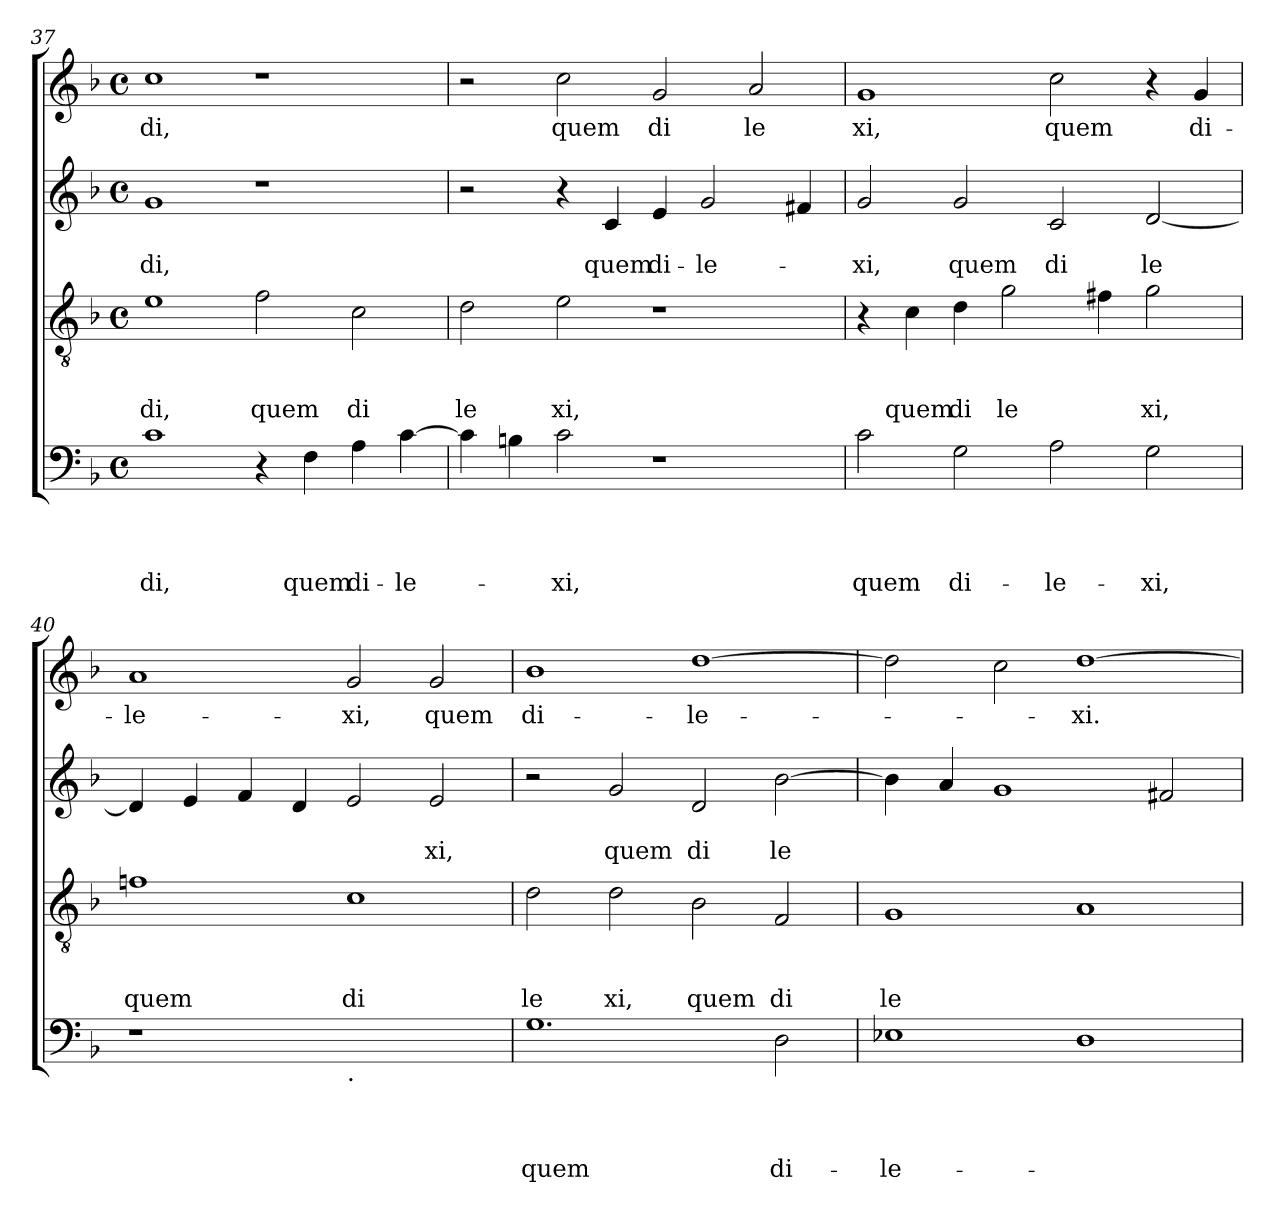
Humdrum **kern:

**kern	**text	**text	**text	**text	**kern	**text	**text	**text	**kern	**text	**text	**kern	**text
*part4	*part4	*part4	*part4	*part4	*part3	*part3	*part3	*part3	*part2	*part2	*part2	*part1	*part1
*staff4	*staff4	*staff4	*staff4	*staff4	*staff3	*staff3	*staff3	*staff3	*staff2	*staff2	*staff2	*staff1	*staff1
*clefF4	*	*	*	*	*clefGv2	*	*	*	*clefG2	*	*	*clefG2	*
*k[b-]	*	*	*	*	*k[b-]	*	*	*	*k[b-]	*	*	*k[b-]	*
*F:	*	*	*	*	*F:	*	*	*	*F:	*	*	*F:	*
*M4/4	*	*	*	*	*M4/4	*	*	*	*M4/4	*	*	*M4/4	*
*met(c)	*	*	*	*	*met(c)	*	*	*	*met(c)	*	*	*met(c)	*
=37	=37	=37	=37	=37	=37	=37	=37	=37	=37	=37	=37	=37	=37
!	!	!	!	!LO:LY:b	!	!	!	!LO:LY:b	!	!	!LO:LY:b	!	!LO:LY:b
1c	.	.	.	-di,	1e	.	.	di,	1g	.	-di,	1cc	di,
!	!	!	!	!	!	!	!	!LO:LY:b	!	!	!	!	!
4r	.	.	.	.	2f\	.	.	quem	1r	.	.	1r	.
!	!	!	!	!LO:LY:b	!	!	!	!	!	!	!	!	!
4F\	.	.	.	quem	.	.	.	.	.	.	.	.	.
!	!	!	!	!LO:LY:b	!	!	!	!LO:LY:b	!	!	!	!	!
4A\	.	.	.	di-	2c\	.	.	di	.	.	.	.	.
!	!	!	!	!LO:LY:b	!	!	!	!	!	!	!	!	!
[>4c\	.	.	.	-le-	.	.	.	.	.	.	.	.	.
=38	=38	=38	=38	=38	=38	=38	=38	=38	=38	=38	=38	=38	=38
!	!	!	!	!	!	!	!	!LO:LY:b	!	!	!	!	!
4c\]	.	.	.	.	2d\	.	.	le	2r	.	.	2r	.
4Bn\	.	.	.	.	.	.	.	.	.	.	.	.	.
!	!	!	!	!LO:LY:b	!	!	!	!LO:LY:b	!	!	!	!	!LO:LY:b
2c\	.	.	.	-xi,	2e\	.	.	xi,	4r	.	.	2cc\	quem
!	!	!	!	!	!	!	!	!	!	!	!LO:LY:b	!	!
.	.	.	.	.	.	.	.	.	4c/	.	quem	.	.
!	!	!	!	!	!	!	!	!	!	!	!LO:LY:b	!	!LO:LY:b
1r	.	.	.	.	1r	.	.	.	4e/	.	di-	2g/	di
!	!	!	!	!	!	!	!	!	!	!	!LO:LY:b	!	!
.	.	.	.	.	.	.	.	.	2g/	.	-le-	.	.
!	!	!	!	!	!	!	!	!	!	!	!	!	!LO:LY:b
.	.	.	.	.	.	.	.	.	.	.	.	2a/	le
.	.	.	.	.	.	.	.	.	4f#X/	.	.	.	.
!!LO:LB:g=z
=39	=39	=39	=39	=39	=39	=39	=39	=39	=39	=39	=39	=39	=39
!	!	!	!	!LO:LY:b	!	!	!	!	!	!	!LO:LY:b	!	!LO:LY:b
2c\	.	.	.	quem	4r	.	.	.	2g/	.	-xi,	1g	xi,
!	!	!	!	!	!	!	!	!LO:LY:b	!	!	!	!	!
.	.	.	.	.	4c\	.	.	quem	.	.	.	.	.
!	!	!	!	!LO:LY:b	!	!	!	!LO:LY:b	!	!	!LO:LY:b	!	!
2G\	.	.	.	di-	4d\	.	.	di	2g/	.	quem	.	.
!	!	!	!	!	!	!	!	!LO:LY:b	!	!	!	!	!
.	.	.	.	.	2g\	.	.	le	.	.	.	.	.
!	!	!	!	!LO:LY:b	!	!	!	!	!	!	!LO:LY:b	!	!LO:LY:b
2A\	.	.	.	-le-	.	.	.	.	2c/	.	di	2cc\	quem
.	.	.	.	.	4f#X\	.	.	.	.	.	.	.	.
!	!	!	!	!LO:LY:b	!	!	!	!LO:LY:b	!	!	!LO:LY:b	!	!
2G\	.	.	.	-xi,	2g\	.	.	xi,	[<2d/	.	le	4r	.
!	!	!	!	!	!	!	!	!	!	!	!	!	!LO:LY:b
.	.	.	.	.	.	.	.	.	.	.	.	4g/	di-
=40	=40	=40	=40	=40	=40	=40	=40	=40	=40	=40	=40	=40	=40
!	!	!	!	!	!	!	!	!LO:LY:b	!	!	!	!	!LO:LY:b
1r	.	.	.	.	1fn	.	.	quem	4d/]	.	.	1a	-le-
.	.	.	.	.	.	.	.	.	4e/	.	.	.	.
.	.	.	.	.	.	.	.	.	4f/	.	.	.	.
.	.	.	.	.	.	.	.	.	4d/	.	.	.	.
!LO:TX:b:t=.	!	!	!	!	!	!	!	!	!	!	!	!	!
!	!	!	!	!	!	!	!	!LO:LY:b	!	!	!	!	!LO:LY:b
1ryy	.	.	.	.	1c	.	.	di	2e/	.	.	2g/	-xi,
!	!	!	!	!	!	!	!	!	!	!	!LO:LY:b	!	!LO:LY:b
.	.	.	.	.	.	.	.	.	2e/	.	xi,	2g/	quem
=41	=41	=41	=41	=41	=41	=41	=41	=41	=41	=41	=41	=41	=41
!	!	!	!	!LO:LY:b	!	!	!	!LO:LY:b	!	!	!	!	!LO:LY:b
1.G	.	.	.	quem	2d\	.	.	le	2r	.	.	1b-	di-
!	!	!	!	!	!	!	!	!LO:LY:b	!	!	!LO:LY:b	!	!
.	.	.	.	.	2d\	.	.	xi,	2g/	.	quem	.	.
!	!	!	!	!	!	!	!	!LO:LY:b	!	!	!LO:LY:b	!	!LO:LY:b
.	.	.	.	.	2B-\	.	.	quem	2d/	.	di	[>1dd	-le-
!	!	!	!	!LO:LY:b	!	!	!	!LO:LY:b	!	!	!LO:LY:b	!	!
2D\	.	.	.	di-	2F/	.	.	di	[>2b-\	.	le	.	.
=42	=42	=42	=42	=42	=42	=42	=42	=42	=42	=42	=42	=42	=42
!	!	!	!	!LO:LY:b	!	!	!	!LO:LY:b	!	!	!	!	!
1E-X	.	.	.	-le-	1G	.	.	le	4b-\]	.	.	2dd\]	.
.	.	.	.	.	.	.	.	.	4a/	.	.	.	.
.	.	.	.	.	.	.	.	.	1g	.	.	2cc\	.
!	!	!	!	!	!	!	!	!	!	!	!	!	!LO:LY:b
1D	.	.	.	.	1A	.	.	.	.	.	.	[>1dd	-xi.
.	.	.	.	.	.	.	.	.	2f#X/	.	.	.	.
=	=	=	=	=	=	=	=	=	=	=	=	=	=
*-	*-	*-	*-	*-	*-	*-	*-	*-	*-	*-	*-	*-	*-
